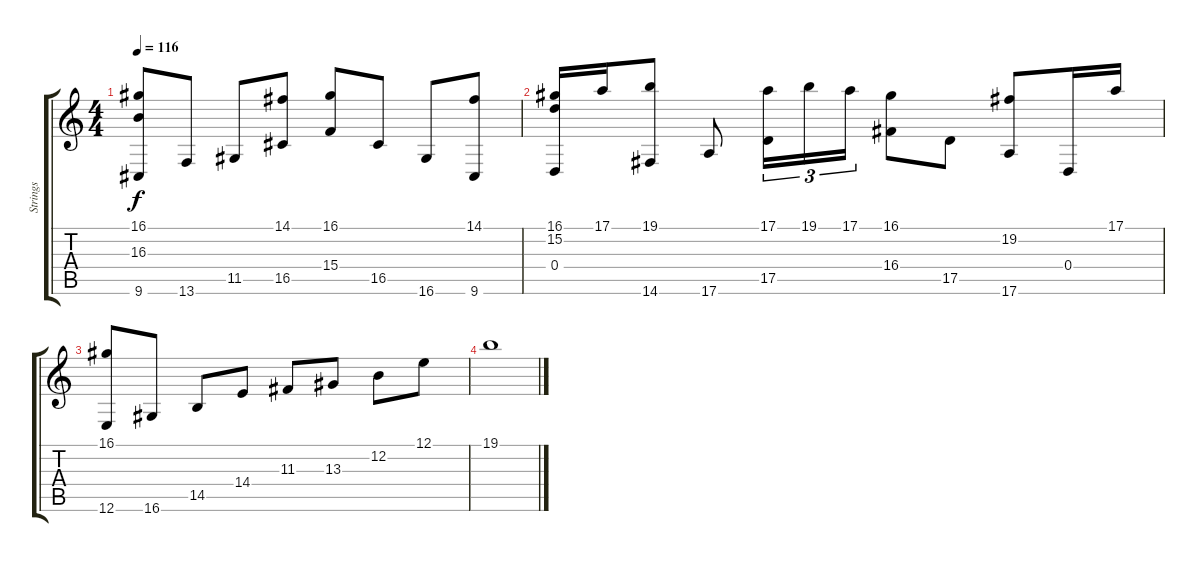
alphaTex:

\track ("Strings" "Strings") {instrument stringensemble1}
\staff {score tabs}
\tuning (E4 B3 G3 D3 A2 E2) {hide}
\ts (4 4)
\tempo 116
\clef g2
\ks c
(16.1 16.3 9.6).8{dy f} 13.6.8 11.5.8 (14.1 16.5).8 (16.1 15.4).8 16.5.8 16.6.8 (14.1 9.6).8 |
(16.1 15.2 0.4).16 17.1.16 (19.1 14.6).8 17.6.8 (17.1 17.5).16{tu (3 2)} 19.1.16{tu (3 2)} 17.1.16{tu (3 2)} (16.1 16.4).8 17.5.8 (19.2 17.6).8 0.4.16 17.1.16 |
(16.1 12.6).8 16.6.8 14.5.8 14.4.8 11.3.8 13.3.8 12.2.8 12.1.8 |
19.1.1
